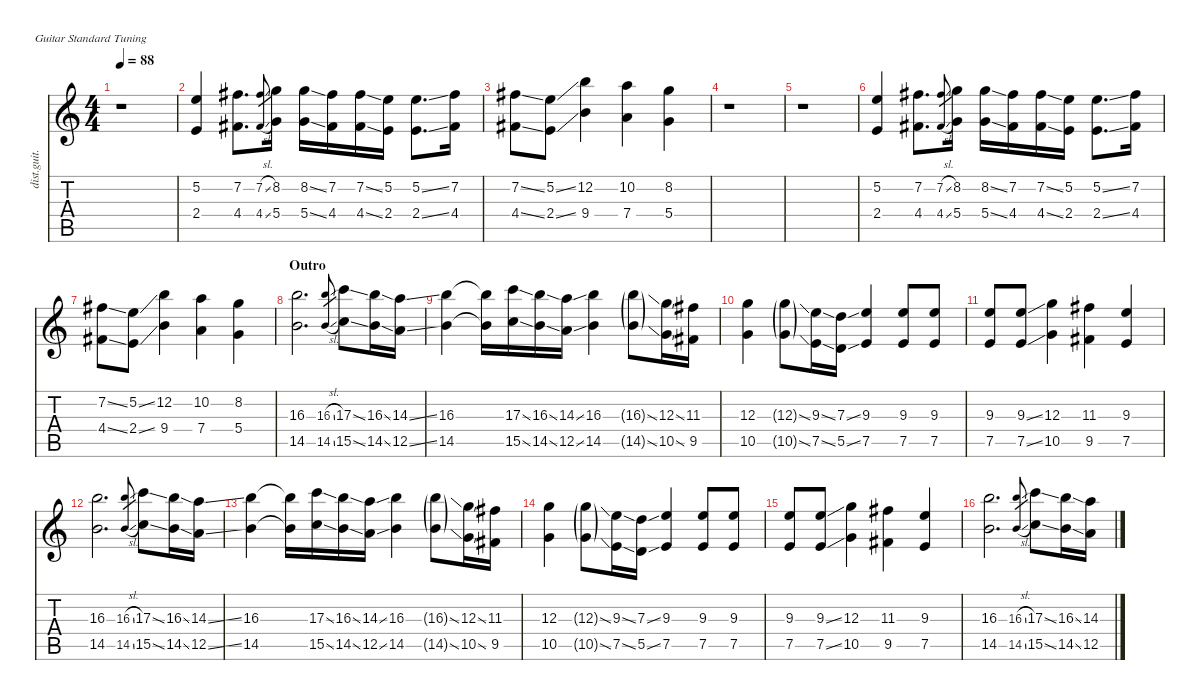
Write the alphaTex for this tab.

\defaultSystemsLayout 4
\hideDynamics
\bracketExtendMode nobrackets
\otherSystemsTrackNameOrientation horizontal
\track ("Guitar 2" "dist.guit.") {instrument distortionguitar}
\staff {score tabs}
\tuning (E4 B3 G3 D3 A2 E2)
\ts (4 4)
\tempo 88
\clef g2
\ks c
r.1{dy f beam Down} |
(5.2 2.4).4{beam Up} (7.2{acc #} 4.4{acc #}).8{d beam Down} (7.2{sl acc #} 4.4{sl acc #}).8{gr dy mf beam Up} (8.2 5.4).16{dy f beam Down} (8.2{ss} 5.4{ss}).16{beam Down} (7.2{acc #} 4.4{acc #}).16{beam Down} (7.2{ss acc #} 4.4{ss acc #}).16{beam Down} (5.2 2.4).16{beam Down} (5.2{ss} 2.4{ss}).8{d beam Down} (7.2{acc #} 4.4{acc #}).16{beam Down} |
(7.2{ss acc #} 4.4{ss acc #}).8{beam Down} (5.2{ss} 2.4{ss}).8{beam Down} (12.2 9.4).4{beam Down} (10.2 7.4).4{beam Down} (8.2 5.4).4{beam Down} |
r.1{beam Down} |
r.1{beam Down} |
(5.2 2.4).4{beam Up} (7.2{acc #} 4.4{acc #}).8{d beam Down} (7.2{sl acc #} 4.4{sl acc #}).8{gr dy mf beam Up} (8.2 5.4).16{dy f beam Down} (8.2{ss} 5.4{ss}).16{beam Down} (7.2{acc #} 4.4{acc #}).16{beam Down} (7.2{ss acc #} 4.4{ss acc #}).16{beam Down} (5.2 2.4).16{beam Down} (5.2{ss} 2.4{ss}).8{d beam Down} (7.2{acc #} 4.4{acc #}).16{beam Down} |
(7.2{ss acc #} 4.4{ss acc #}).8{beam Down} (5.2{ss} 2.4{ss}).8{beam Down} (12.2 9.4).4{beam Down} (10.2 7.4).4{beam Down} (8.2 5.4).4{beam Down} |
\section ("" "Outro")
(16.3 14.5).2{d beam Down} (16.3{sl} 14.5{sl}).8{gr dy mf beam Up} (17.3{ss} 15.5{ss}).8{dy f beam Down} (16.3{ss} 14.5{ss}).16{beam Down} (14.3{ss} 12.5{ss}).16{beam Down} |
(16.3 14.5).4{beam Down} (16.3{t} 14.5{t}).16{beam Down} (17.3{ss} 15.5{ss}).16{beam Down} (16.3{ss} 14.5{ss}).16{beam Down} (14.3{ss} 12.5{ss}).16{beam Down} (16.3 14.5).4{beam Down} (16.3{ss g} 14.5{ss g}).8{dy mp beam Down} (12.3{ss} 10.5{ss}).16{dy f beam Down} (11.3{acc #} 9.5{acc #}).16{beam Down} |
(12.3 10.5).4{beam Down} (12.3{ss g} 10.5{ss g}).8{dy mp beam Down} (9.3{ss} 7.5{ss}).16{dy f beam Down} (7.3{ss} 5.5{ss}).16{beam Down} (9.3 7.5).4{beam Up} (9.3 7.5).8{beam Up} (9.3 7.5).8{beam Up} |
(9.3 7.5).8{beam Up} (9.3{ss} 7.5{ss}).8{beam Up} (12.3 10.5).4{beam Down} (11.3{acc #} 9.5{acc #}).4{beam Down} (9.3 7.5).4{beam Up} |
(16.3 14.5).2{d beam Down} (16.3{sl} 14.5{sl}).8{gr dy mf beam Up} (17.3{ss} 15.5{ss}).8{dy f beam Down} (16.3{ss} 14.5{ss}).16{beam Down} (14.3{ss} 12.5{ss}).16{beam Down} |
(16.3 14.5).4{beam Down} (16.3{t} 14.5{t}).16{beam Down} (17.3{ss} 15.5{ss}).16{beam Down} (16.3{ss} 14.5{ss}).16{beam Down} (14.3{ss} 12.5{ss}).16{beam Down} (16.3 14.5).4{beam Down} (16.3{ss g} 14.5{ss g}).8{dy mp beam Down} (12.3{ss} 10.5{ss}).16{dy f beam Down} (11.3{acc #} 9.5{acc #}).16{beam Down} |
(12.3 10.5).4{beam Down} (12.3{ss g} 10.5{ss g}).8{dy mp beam Down} (9.3{ss} 7.5{ss}).16{dy f beam Down} (7.3{ss} 5.5{ss}).16{beam Down} (9.3 7.5).4{beam Up} (9.3 7.5).8{beam Up} (9.3 7.5).8{beam Up} |
(9.3 7.5).8{beam Up} (9.3{ss} 7.5{ss}).8{beam Up} (12.3 10.5).4{beam Down} (11.3{acc #} 9.5{acc #}).4{beam Down} (9.3 7.5).4{beam Up} |
(16.3 14.5).2{d beam Down} (16.3{sl} 14.5{sl}).8{gr dy mf beam Up} (17.3{ss} 15.5{ss}).8{dy f beam Down} (16.3{ss} 14.5{ss}).16{beam Down} (14.3{ss} 12.5{ss}).16{beam Down}
